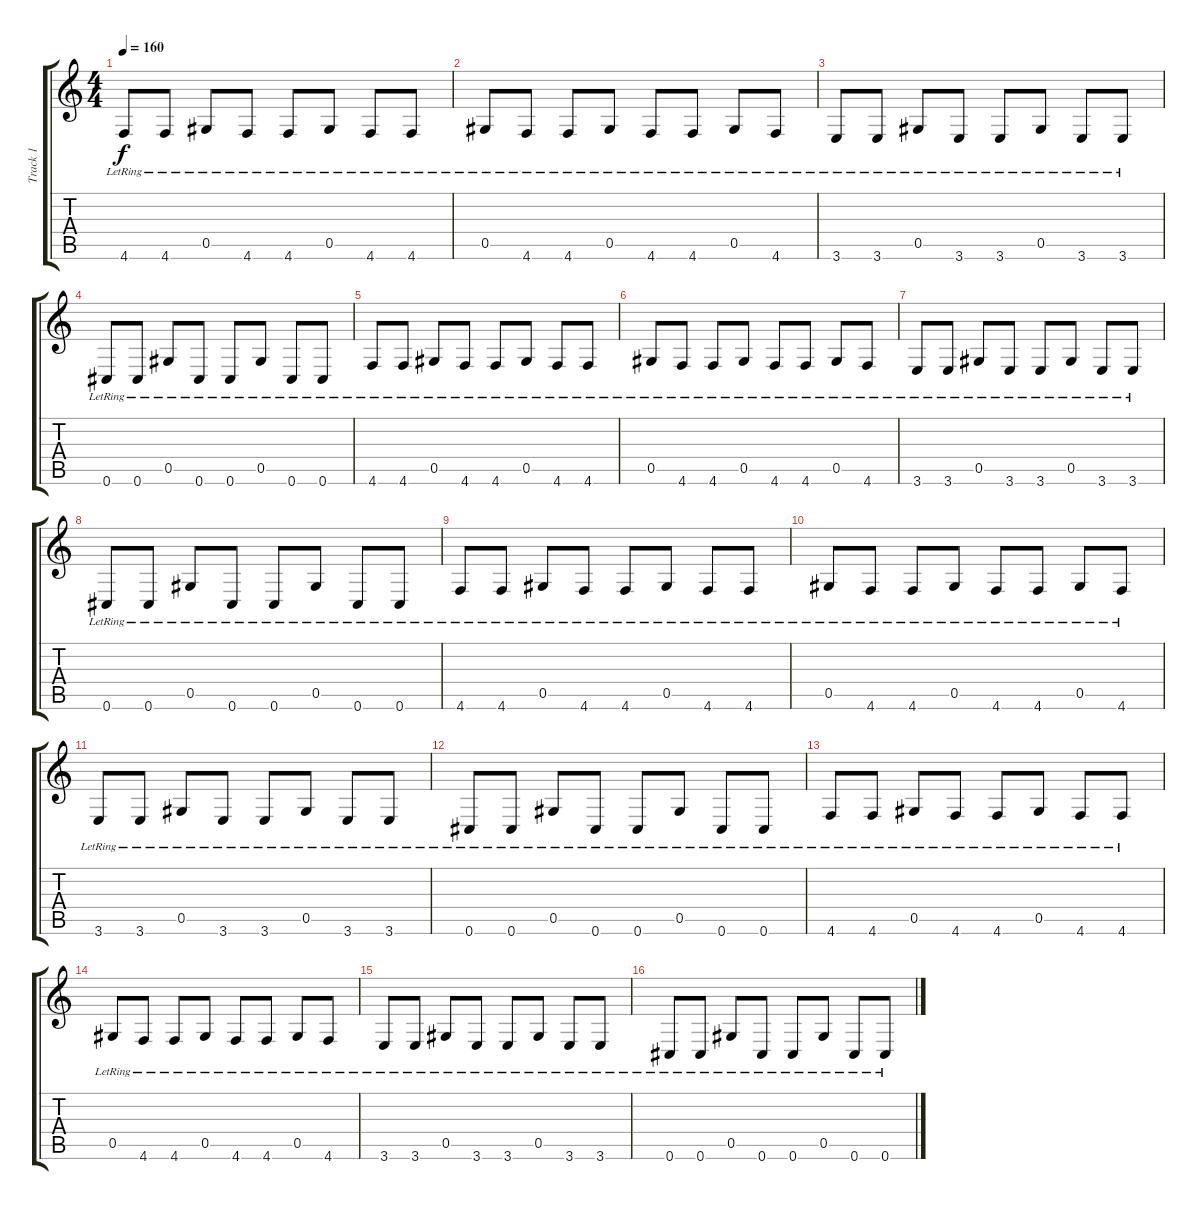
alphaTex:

\track ("Track 1" "Track 1") {instrument distortionguitar}
\staff {score tabs}
\tuning (Eb4 Bb3 Gb3 Db3 Ab2 Db2) {hide}
\ts (4 4)
\tempo 160
\clef g2
\ks c
4.6{lr}.8{dy f instrument electricguitarjazz} 4.6{lr}.8 0.5{lr}.8 4.6{lr}.8 4.6{lr}.8 0.5{lr}.8 4.6{lr}.8 4.6{lr}.8 |
0.5{lr}.8 4.6{lr}.8 4.6{lr}.8 0.5{lr}.8 4.6{lr}.8 4.6{lr}.8 0.5{lr}.8 4.6{lr}.8 |
3.6{lr}.8 3.6{lr}.8 0.5{lr}.8 3.6{lr}.8 3.6{lr}.8 0.5{lr}.8 3.6{lr}.8 3.6{lr}.8 |
0.6{lr}.8 0.6{lr}.8 0.5{lr}.8 0.6{lr}.8 0.6{lr}.8 0.5{lr}.8 0.6{lr}.8 0.6{lr}.8 |
4.6{lr}.8{instrument electricguitarjazz} 4.6{lr}.8 0.5{lr}.8 4.6{lr}.8 4.6{lr}.8 0.5{lr}.8 4.6{lr}.8 4.6{lr}.8 |
0.5{lr}.8 4.6{lr}.8 4.6{lr}.8 0.5{lr}.8 4.6{lr}.8 4.6{lr}.8 0.5{lr}.8 4.6{lr}.8 |
3.6{lr}.8 3.6{lr}.8 0.5{lr}.8 3.6{lr}.8 3.6{lr}.8 0.5{lr}.8 3.6{lr}.8 3.6{lr}.8 |
0.6{lr}.8 0.6{lr}.8 0.5{lr}.8 0.6{lr}.8 0.6{lr}.8 0.5{lr}.8 0.6{lr}.8 0.6{lr}.8 |
4.6{lr}.8{instrument electricguitarjazz} 4.6{lr}.8 0.5{lr}.8 4.6{lr}.8 4.6{lr}.8 0.5{lr}.8 4.6{lr}.8 4.6{lr}.8 |
0.5{lr}.8 4.6{lr}.8 4.6{lr}.8 0.5{lr}.8 4.6{lr}.8 4.6{lr}.8 0.5{lr}.8 4.6{lr}.8 |
3.6{lr}.8 3.6{lr}.8 0.5{lr}.8 3.6{lr}.8 3.6{lr}.8 0.5{lr}.8 3.6{lr}.8 3.6{lr}.8 |
0.6{lr}.8 0.6{lr}.8 0.5{lr}.8 0.6{lr}.8 0.6{lr}.8 0.5{lr}.8 0.6{lr}.8 0.6{lr}.8 |
4.6{lr}.8{instrument electricguitarjazz} 4.6{lr}.8 0.5{lr}.8 4.6{lr}.8 4.6{lr}.8 0.5{lr}.8 4.6{lr}.8 4.6{lr}.8 |
0.5{lr}.8 4.6{lr}.8 4.6{lr}.8 0.5{lr}.8 4.6{lr}.8 4.6{lr}.8 0.5{lr}.8 4.6{lr}.8 |
3.6{lr}.8 3.6{lr}.8 0.5{lr}.8 3.6{lr}.8 3.6{lr}.8 0.5{lr}.8 3.6{lr}.8 3.6{lr}.8 |
0.6{lr}.8 0.6{lr}.8 0.5{lr}.8 0.6{lr}.8 0.6{lr}.8 0.5{lr}.8 0.6{lr}.8 0.6{lr}.8
